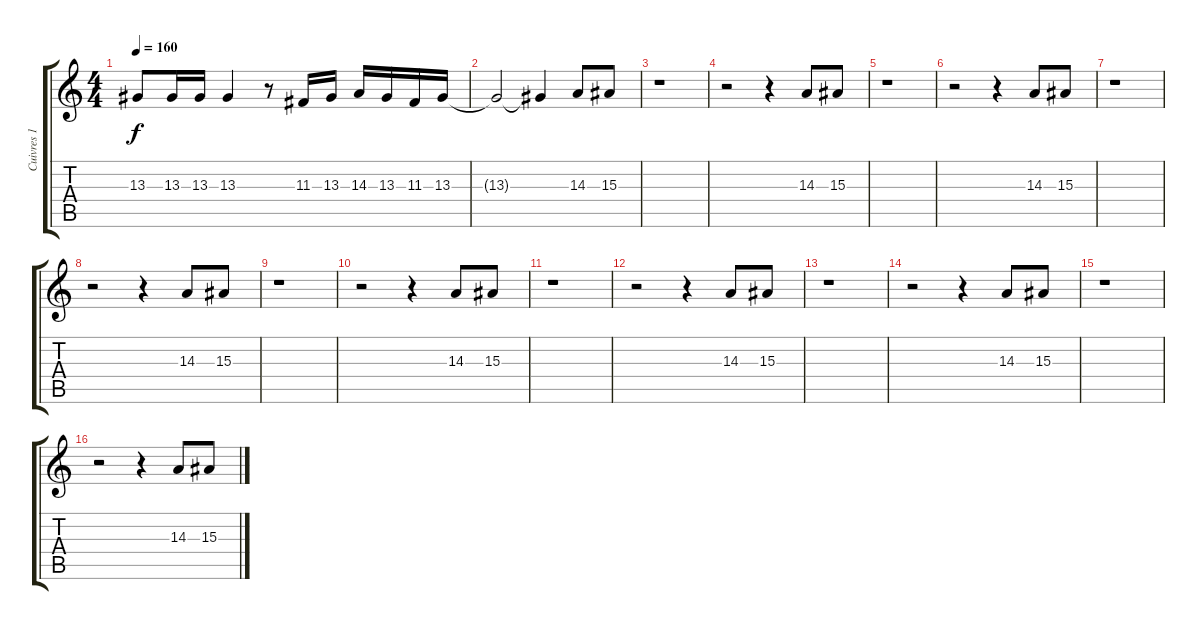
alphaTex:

\track ("Cuivres 1" "Cuivres 1") {instrument trumpet}
\staff {score tabs}
\tuning (E4 B3 G3 D3 A2 E2) {hide}
\ts (4 4)
\tempo 160
\clef g2
\ks c
13.3.8{dy f} 13.3.16 13.3.16 13.3.4 r.8 11.3.16 13.3.16 14.3.16 13.3.16 11.3.16 13.3.16 |
13.3{t}.2 13.3{t}.4 14.3.8 15.3.8 |
r.1 |
r.2 r.4 14.3.8 15.3.8 |
r.1 |
r.2 r.4 14.3.8 15.3.8 |
r.1 |
r.2 r.4 14.3.8 15.3.8 |
r.1 |
r.2 r.4 14.3.8 15.3.8 |
r.1 |
r.2 r.4 14.3.8 15.3.8 |
r.1 |
r.2 r.4 14.3.8 15.3.8 |
r.1 |
r.2 r.4 14.3.8 15.3.8
